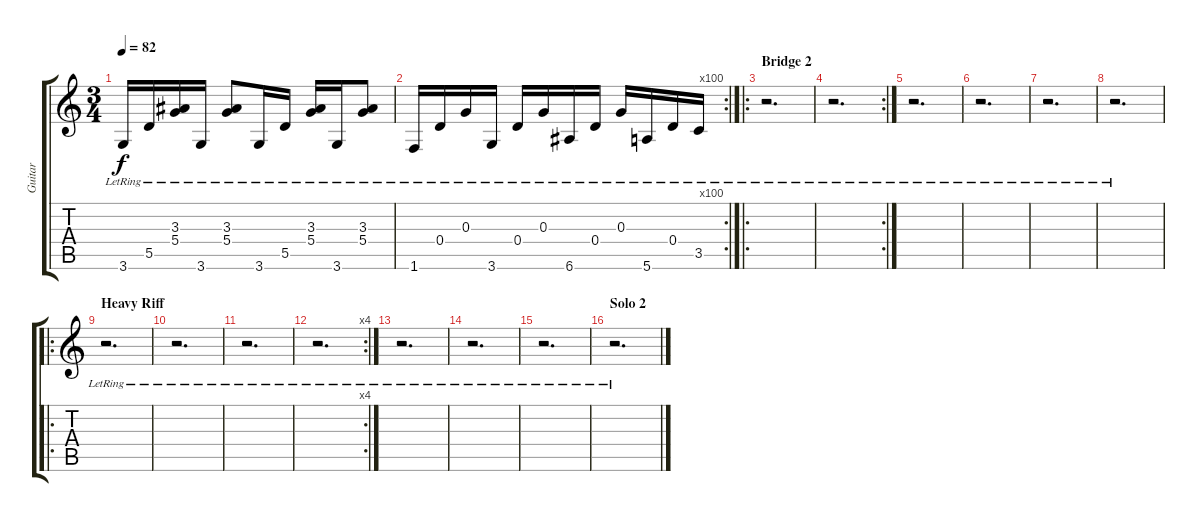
\track ("Guitar" "Guitar") {instrument electricguitarclean}
\staff {score tabs}
\tuning (E4 B3 G3 D3 A2 E2) {hide}
\ts (3 4)
\tempo 82
\clef g2
\ks c
3.6{lr}.16{dy f} 5.5{lr}.16 (3.3{lr} 5.4{lr}).16 3.6{lr}.16 (3.3{lr} 5.4{lr}).8 3.6{lr}.16 5.5{lr}.16 (3.3{lr} 5.4{lr}).16 3.6{lr}.16 (3.3{lr} 5.4{lr}).8 |
\rc 100
1.6{lr}.16 0.4{lr}.16 0.3{lr}.16 3.6{lr}.16 0.4{lr}.16 0.3{lr}.16 6.6{lr}.16 0.4{lr}.16 0.3{lr}.16 5.6{lr}.16 0.4{lr}.16 3.5{lr}.16 |
\ro
\section ("" "Bridge 2")
r.2{d} |
\rc 2
r.2{d} |
r.2{d} |
r.2{d} |
r.2{d} |
r.2{d} |
\ro
\section ("" "Heavy Riff")
r.2{d} |
r.2{d} |
r.2{d} |
\rc 4
r.2{d} |
r.2{d} |
r.2{d} |
r.2{d} |
\section ("" "Solo 2")
r.2{d}
